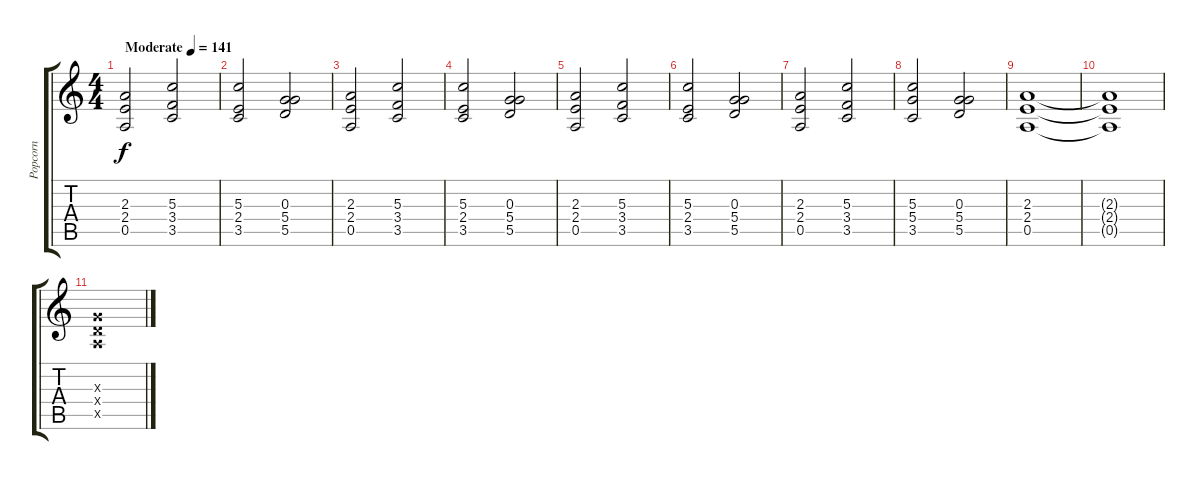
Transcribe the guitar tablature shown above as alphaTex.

\track ("Popcorn" "Popcorn") {instrument overdrivenguitar}
\staff {score tabs}
\tuning (E4 B3 G3 D3 A2 E2) {hide}
\ts (4 4)
\tempo (141 "Moderate")
\clef g2
\ks c
(2.3 2.4 0.5).2{dy f instrument overdrivenguitar} (5.3 3.4 3.5).2 |
(5.3 2.4 3.5).2 (0.3 5.4 5.5).2 |
(2.3 2.4 0.5).2 (5.3 3.4 3.5).2 |
(5.3 2.4 3.5).2 (0.3 5.4 5.5).2 |
(2.3 2.4 0.5).2 (5.3 3.4 3.5).2 |
(5.3 2.4 3.5).2 (0.3 5.4 5.5).2 |
(2.3 2.4 0.5).2 (5.3 3.4 3.5).2 |
(5.3 5.4 3.5).2 (0.3 5.4 5.5).2 |
(2.3 2.4 0.5).1 |
(2.3{t} 2.4{t} 0.5{t}).1 |
(0.3{x} 0.4{x} 0.5{x}).1
